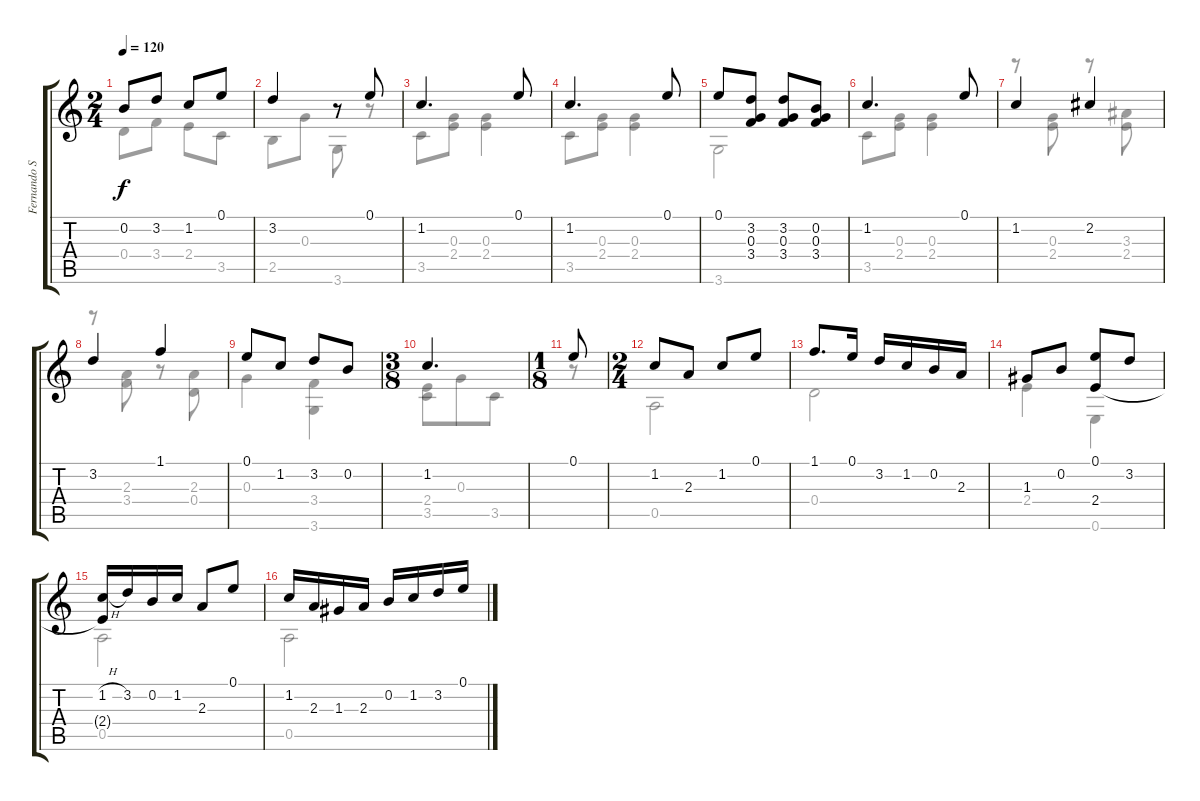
\track ("Fernando Sor" "Fernando S") {instrument acousticguitarnylon}
\staff {score tabs}
\tuning (E4 B3 G3 D3 A2 E2) {hide}
\voice
\ts (2 4)
\tempo 120
\clef g2
\ks c
0.2.8{dy f} 3.2.8 1.2.8 0.1.8 |
3.2.4 r.8 0.1.8 |
1.2.4{d} 0.1.8 |
1.2.4{d} 0.1.8 |
0.1.8 (3.2 0.3 3.4).8 (3.2 0.3 3.4).8 (0.2 0.3 3.4).8 |
1.2.4{d} 0.1.8 |
1.2.4 2.2.4 |
3.2.4 1.1.4 |
0.1.8 1.2.8 3.2.8 0.2.8 |
\ts (3 8)
1.2.4{d} |
\ts (1 8)
0.1.8 |
\ts (2 4)
1.2.8 2.3.8 1.2.8 0.1.8 |
1.1.8{d} 0.1.16 3.2.16 1.2.16 0.2.16 2.3.16 |
1.3.8 0.2.8 (0.1 2.4).8 3.2.8 |
(1.2{h} 2.4{t}).16 3.2.16 0.2.16 1.2.16 2.3.8 0.1.8 |
1.2.16 2.3.16 1.3.16 2.3.16 0.2.16 1.2.16 3.2.16 0.1.16
\voice
\clef g2
\ottava regular
\simile none
\ks c
0.4.8{dy f} 3.4.8 2.4.8 3.5.8 |
2.5.8 0.3.8 3.6.8 r.8 |
3.5.8 (0.3 2.4).8 (0.3 2.4).4 |
3.5.8 (0.3 2.4).8 (0.3 2.4).4 |
3.6.2 |
3.5.8 (0.3 2.4).8 (0.3 2.4).4 |
r.8 (0.3 2.4).8 r.8 (3.3 2.4).8 |
r.8 (2.3 3.4).8 r.8 (2.3 0.4).8 |
0.3.4 (3.4 3.6).4 |
(2.4 3.5).8 0.3.8 3.5.8 |
r.8 |
0.5.2 |
0.4.2 |
2.4.4 0.6.4 |
0.5.2 |
0.5.2
